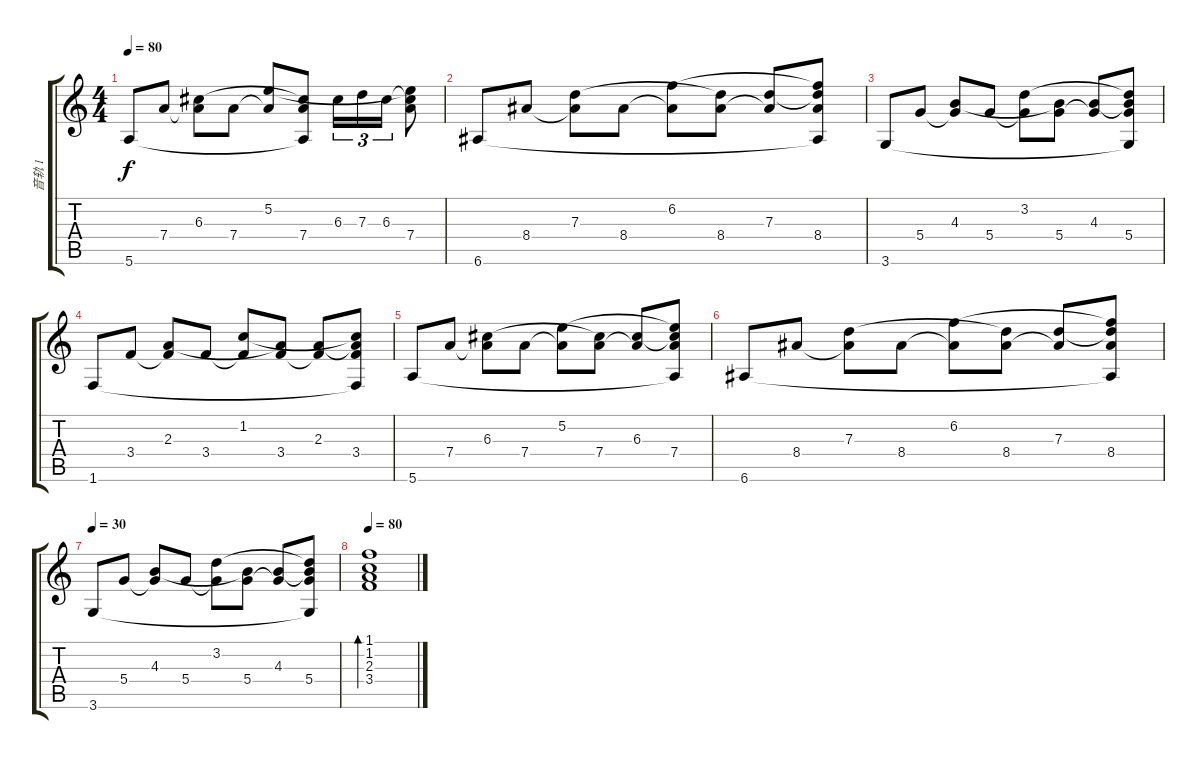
\track ("音轨 1" "音轨 1") {instrument electricguitarjazz}
\staff {score tabs}
\tuning (E4 B3 G3 D3 A2 E2) {hide}
\ts (4 4)
\tempo 80
\clef g2
\ks c
5.6.8{dy f} 7.4.8 (6.3 7.4{t}).8 7.4.8 (5.2 7.4{t}).8 (6.3{t} 7.4 5.6{t}).8 6.3.16{tu (3 2)} 7.3.16{tu (3 2)} 6.3.16{tu (3 2)} (5.2{t} 6.3{t} 7.4).8 |
6.6.8 8.4.8 (7.3 8.4{t}).8 8.4.8 (6.2 8.4{t}).8 (7.3{t} 8.4).8 (7.3 8.4{t}).8 (6.2{t} 7.3{t} 8.4 6.6{t}).8 |
3.6.8 5.4.8 (4.3 5.4{t}).8 5.4.8 (3.2 5.4{t}).8 (4.3{t} 5.4).8 (4.3 5.4{t}).8 (3.2{t} 4.3{t} 5.4 3.6{t}).8 |
1.6.8 3.4.8 (2.3 3.4{t}).8 3.4.8 (1.2 3.4{t}).8 (2.3{t} 3.4).8 (2.3 3.4{t}).8 (1.2{t} 2.3{t} 3.4 1.6{t}).8 |
5.6.8 7.4.8 (6.3 7.4{t}).8 7.4.8 (5.2 7.4{t}).8 (6.3{t} 7.4).8 (6.3 7.4{t}).8 (5.2{t} 6.3{t} 7.4 5.6{t}).8 |
6.6.8 8.4.8 (7.3 8.4{t}).8 8.4.8 (6.2 8.4{t}).8 (7.3{t} 8.4).8 (7.3 8.4{t}).8 (6.2{t} 7.3{t} 8.4 6.6{t}).8 |
\tempo 30
3.6.8 5.4.8 (4.3 5.4{t}).8 5.4.8 (3.2 5.4{t}).8 (4.3{t} 5.4).8 (4.3 5.4{t}).8 (3.2{t} 4.3{t} 5.4 3.6{t}).8 |
\tempo 80
(1.1 1.2 2.3 3.4).1{bd 240}
